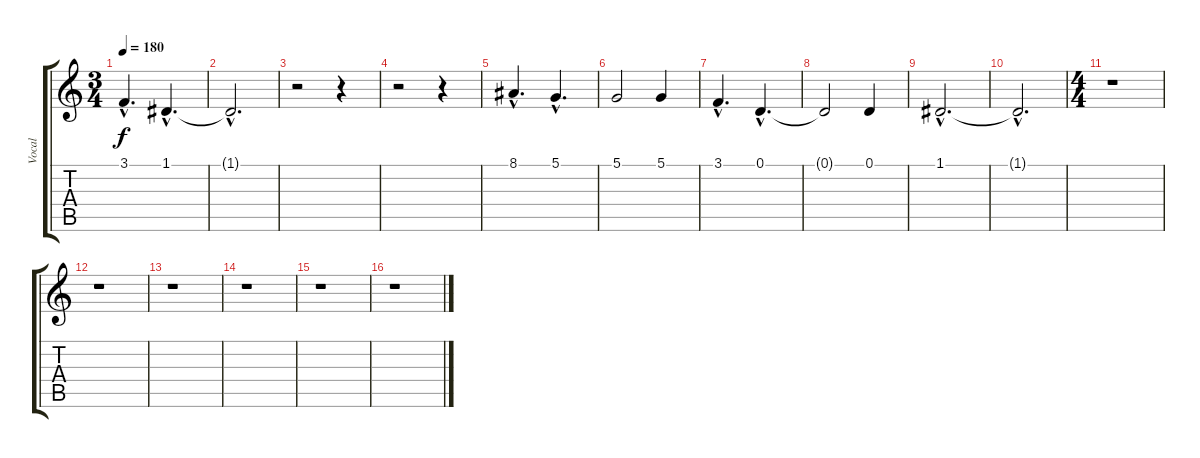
\track ("Vocal" "Vocal") {instrument stringensemble1}
\staff {score tabs}
\tuning (D4 A3 F3 C3 G2 C2) {hide}
\ts (3 4)
\tempo 180
\clef g2
\ks c
3.1{hac}.4{d dy f} 1.1{hac}.4{d} |
1.1{hac t}.2{d} |
r.2 r.4 |
r.2 r.4 |
8.1{hac}.4{d} 5.1{hac}.4{d} |
5.1.2 5.1.4 |
3.1{hac}.4{d} 0.1{hac}.4{d} |
0.1{t}.2 0.1.4 |
1.1{hac}.2{d} |
1.1{hac t}.2{d} |
\ts (4 4)
r.1 |
r.1 |
r.1 |
r.1 |
r.1 |
r.1
